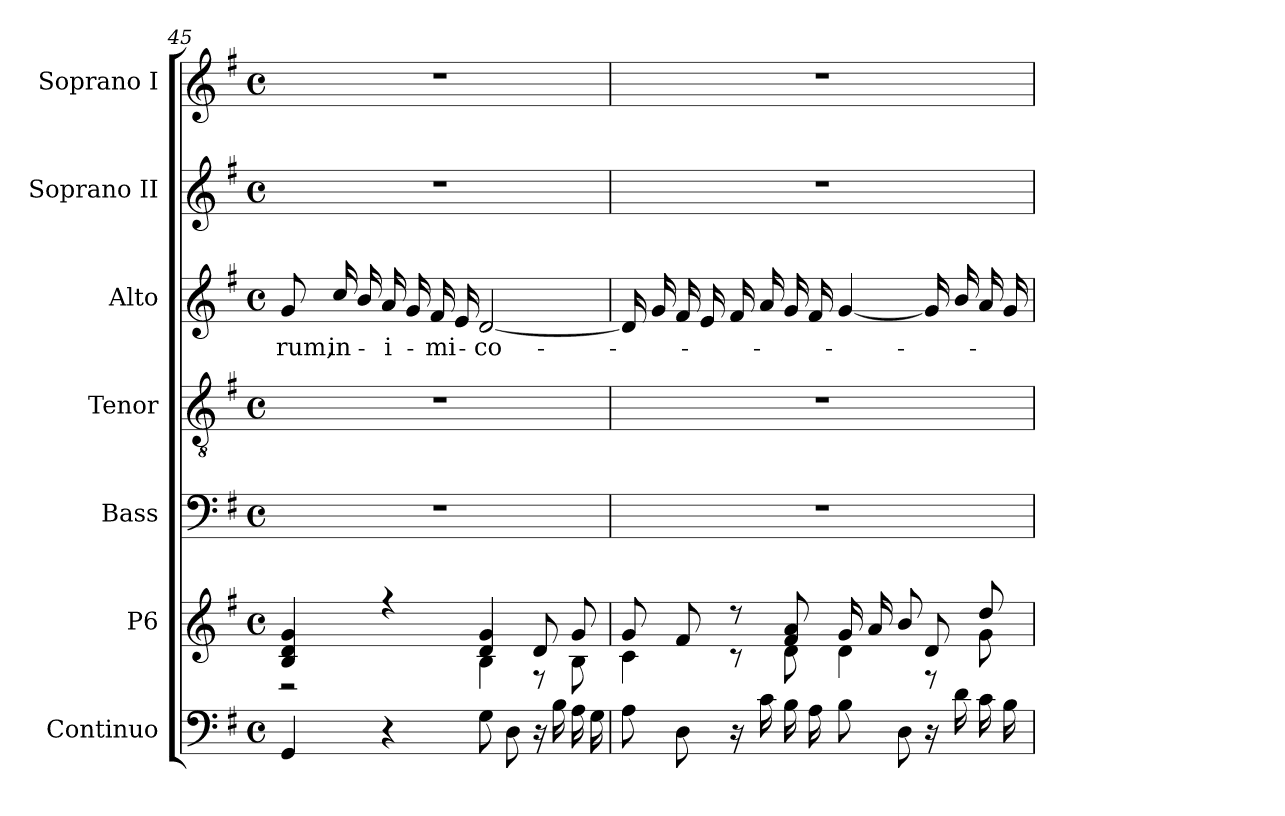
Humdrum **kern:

**kern	**kern	**kern	**kern	**kern	**text	**kern	**kern
*part7	*part6	*part5	*part4	*part3	*part3	*part2	*part1
*staff7	*staff6	*staff5	*staff4	*staff3	*staff3	*staff2	*staff1
*I"Continuo	*I"P6	*I"Bass	*I"Tenor	*I"Alto	*	*I"Soprano II	*I"Soprano I
*	*	*I'B.	*I'T.	*I'A.	*	*I'S.	*I'S.
!!LO:LB:g=z
*clefF4	*clefG2	*clefF4	*clefGv2	*clefG2	*	*clefG2	*clefG2
*	*	*	*ITrd7c12	*	*	*	*
*k[f#]	*k[f#]	*k[f#]	*k[f#]	*k[f#]	*	*k[f#]	*k[f#]
*G:	*G:	*G:	*G:	*G:	*	*G:	*G:
*M4/4	*M4/4	*M4/4	*M4/4	*M4/4	*	*M4/4	*M4/4
*met(c)	*met(c)	*met(c)	*met(c)	*met(c)	*	*met(c)	*met(c)
=45	=45	=45	=45	=45	=45	=45	=45
*	*^	*	*	*	*	*	*
!	!	!	!	!	!	!LO:LY:b:color=#000000	!	!
4GGi/	4Bi/ 4di 4gi	2r	1r	1r	8gi/	-rum,	1r	1r
!	!	!	!	!	!	!LO:LY:b:color=#000000	!	!
.	.	.	.	.	16cci/	in-	.	.
.	.	.	.	.	16bi/	.	.	.
!	!	!	!	!	!	!LO:LY:b:color=#000000	!	!
4r	4r	.	.	.	16ai/	-i-	.	.
.	.	.	.	.	16gi/	.	.	.
!	!	!	!	!	!	!LO:LY:b:color=#000000	!	!
.	.	.	.	.	16f#i/	-mi-	.	.
.	.	.	.	.	16ei/	.	.	.
!	!	!	!	!	!	!LO:LY:b:color=#000000	!	!
8Gi\	4di/ 4gi	4Bi\	.	.	[<2di/	-co-	.	.
8Di\	.	.	.	.	.	.	.	.
16r	8di/	8r	.	.	.	.	.	.
16Bi\	.	.	.	.	.	.	.	.
16Ai\	8gi/	8Bi\	.	.	.	.	.	.
16Gi\	.	.	.	.	.	.	.	.
=46	=46	=46	=46	=46	=46	=46	=46	=46
8Ai\	8gi/	4ci\	1r	1r	16di/]	.	1r	1r
.	.	.	.	.	16gi/	.	.	.
8Di\	8f#i/	.	.	.	16f#i/	.	.	.
.	.	.	.	.	16ei/	.	.	.
16r	8r	8r	.	.	16f#i/	.	.	.
16ci\	.	.	.	.	16ai/	.	.	.
16Bi\	8f#i/ 8ai	8di\	.	.	16gi/	.	.	.
16Ai\	.	.	.	.	16f#i/	.	.	.
8Bi\	16gi/	4di\	.	.	[<4gi/	.	.	.
.	16ai/	.	.	.	.	.	.	.
8Di\	8bi/	.	.	.	.	.	.	.
16r	8di/	8r	.	.	16gi/]	.	.	.
16di\	.	.	.	.	16bi/	.	.	.
16ci\	8ddi/	8gi\	.	.	16ai/	.	.	.
16Bi\	.	.	.	.	16gi/	.	.	.
*	*v	*v	*	*	*	*	*	*
=	=	=	=	=	=	=	=
*-	*-	*-	*-	*-	*-	*-	*-
